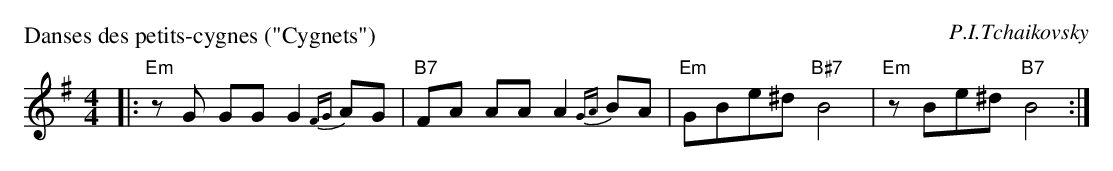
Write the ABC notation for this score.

X:1
P: Danses des petits-cygnes ("Cygnets")
C: P.I.Tchaikovsky
M: 4/4
L: 1/8
K: Em
|: "Em"zG GG G2 {FG}AG | "B7"FA AA A2 {GA}BA | "Em"GBe^d "B#7"B4 | "Em"zBe^d "B7"B4 :|
